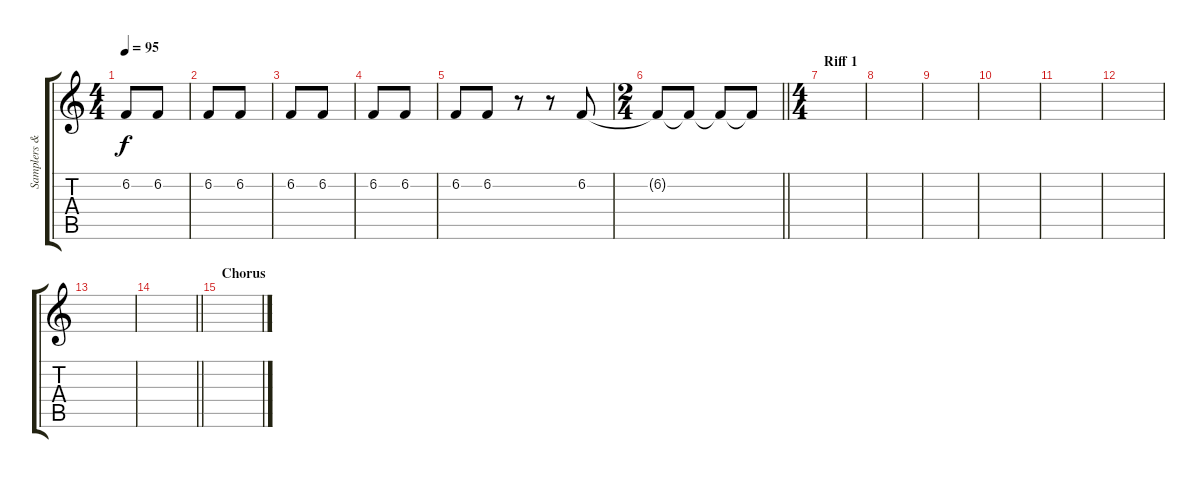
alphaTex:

\track ("Samplers & Keyboards" "Samplers &") {instrument lead1square}
\staff {score tabs}
\tuning (E4 B3 G3 D3 A2 E2) {hide}
\ts (4 4)
\tempo 95
\clef g2
\ks c
6.2.8{dy f} 6.2.8 |
6.2.8 6.2.8 |
6.2.8 6.2.8 |
6.2.8 6.2.8 |
6.2.8 6.2.8 r.8 r.8 6.2.8 |
\ts (2 4)
\barLineRight lightlight
6.2{t}.8 6.2{t}.8 6.2{t}.8 6.2{t}.8 |
\ts (4 4)
\section ("" "Riff 1")
|
|
|
|
|
|
|
\barLineRight lightlight
|
\section ("" "Chorus")
